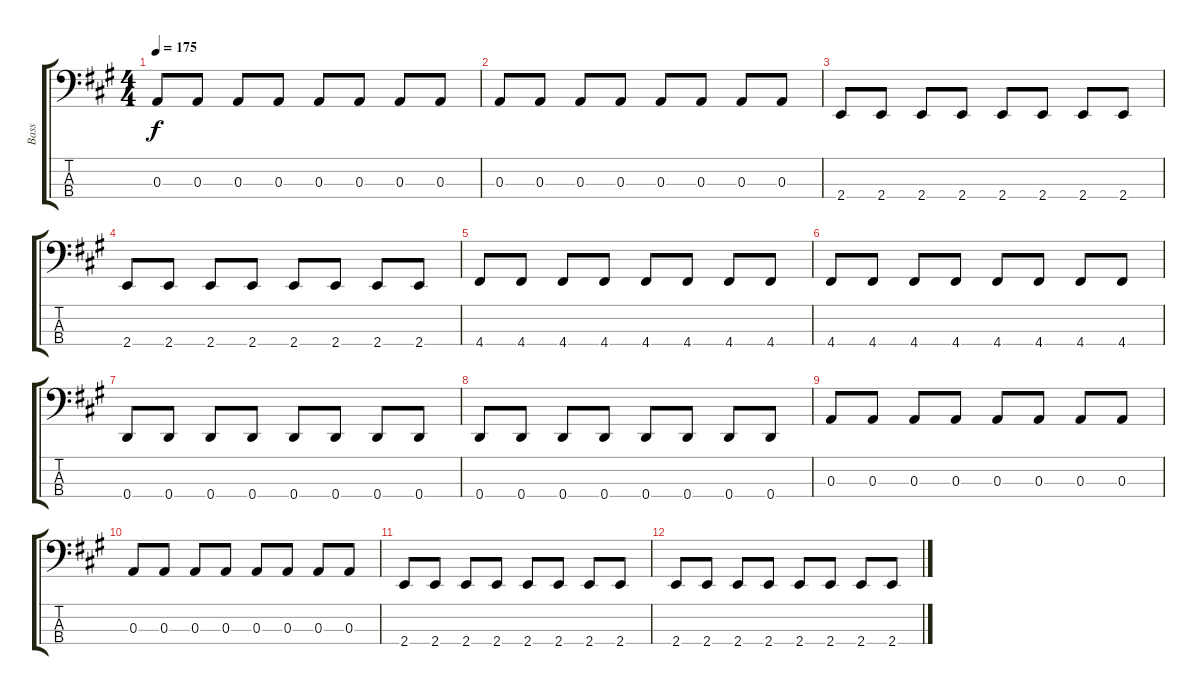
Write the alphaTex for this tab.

\track ("Bass" "Bass") {instrument electricbassfinger}
\staff {score tabs}
\tuning (G2 D2 A1 D1) {hide}
\ts (4 4)
\tempo 175
\clef f4
\ks f#minor
0.3.8{dy f} 0.3.8 0.3.8 0.3.8 0.3.8 0.3.8 0.3.8 0.3.8 |
0.3.8 0.3.8 0.3.8 0.3.8 0.3.8 0.3.8 0.3.8 0.3.8 |
2.4.8 2.4.8 2.4.8 2.4.8 2.4.8 2.4.8 2.4.8 2.4.8 |
2.4.8 2.4.8 2.4.8 2.4.8 2.4.8 2.4.8 2.4.8 2.4.8 |
4.4.8 4.4.8 4.4.8 4.4.8 4.4.8 4.4.8 4.4.8 4.4.8 |
4.4.8 4.4.8 4.4.8 4.4.8 4.4.8 4.4.8 4.4.8 4.4.8 |
0.4.8 0.4.8 0.4.8 0.4.8 0.4.8 0.4.8 0.4.8 0.4.8 |
0.4.8 0.4.8 0.4.8 0.4.8 0.4.8 0.4.8 0.4.8 0.4.8 |
0.3.8 0.3.8 0.3.8 0.3.8 0.3.8 0.3.8 0.3.8 0.3.8 |
0.3.8 0.3.8 0.3.8 0.3.8 0.3.8 0.3.8 0.3.8 0.3.8 |
2.4.8 2.4.8 2.4.8 2.4.8 2.4.8 2.4.8 2.4.8 2.4.8 |
2.4.8 2.4.8 2.4.8 2.4.8 2.4.8 2.4.8 2.4.8 2.4.8
